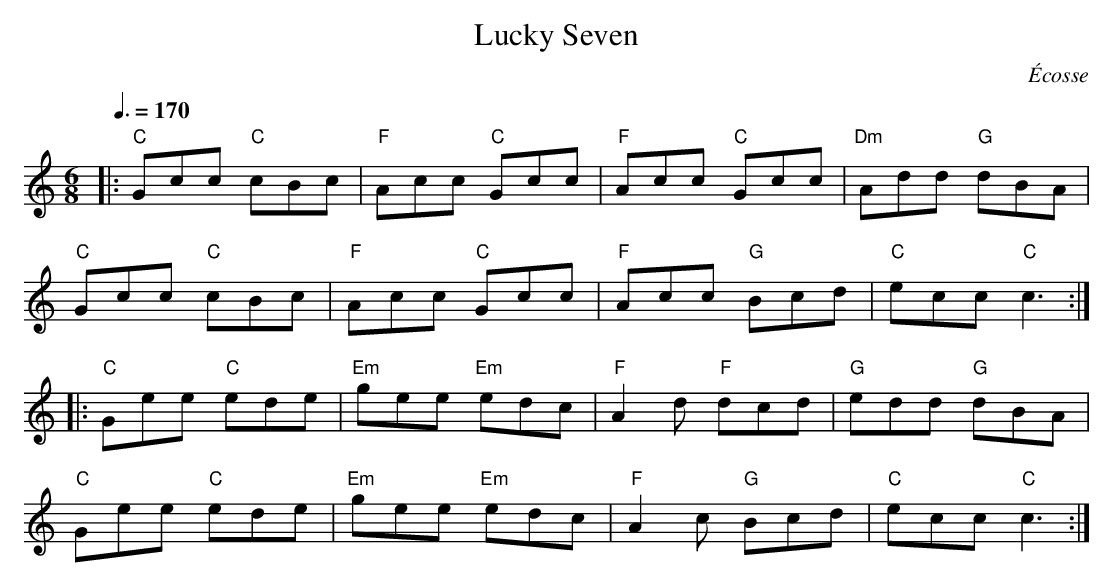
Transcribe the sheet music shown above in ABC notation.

X:1
T:Lucky Seven
O:Écosse
M:6/8
L:1/8
Q:3/8=170
K:C
|:"C"Gcc "C"cBc|"F"Acc "C"Gcc|"F"Acc "C"Gcc|"Dm"Add "G"dBA|
"C"Gcc "C"cBc|"F"Acc "C"Gcc|"F"Acc "G"Bcd|"C"ecc "C"c3:|:
"C"Gee "C"ede|"Em"gee "Em"edc|"F"A2 d "F"dcd|"G"edd "G"dBA|
"C"Gee "C"ede|"Em"gee "Em"edc|"F"A2 c "G"Bcd|"C"ecc "C"c3:|
